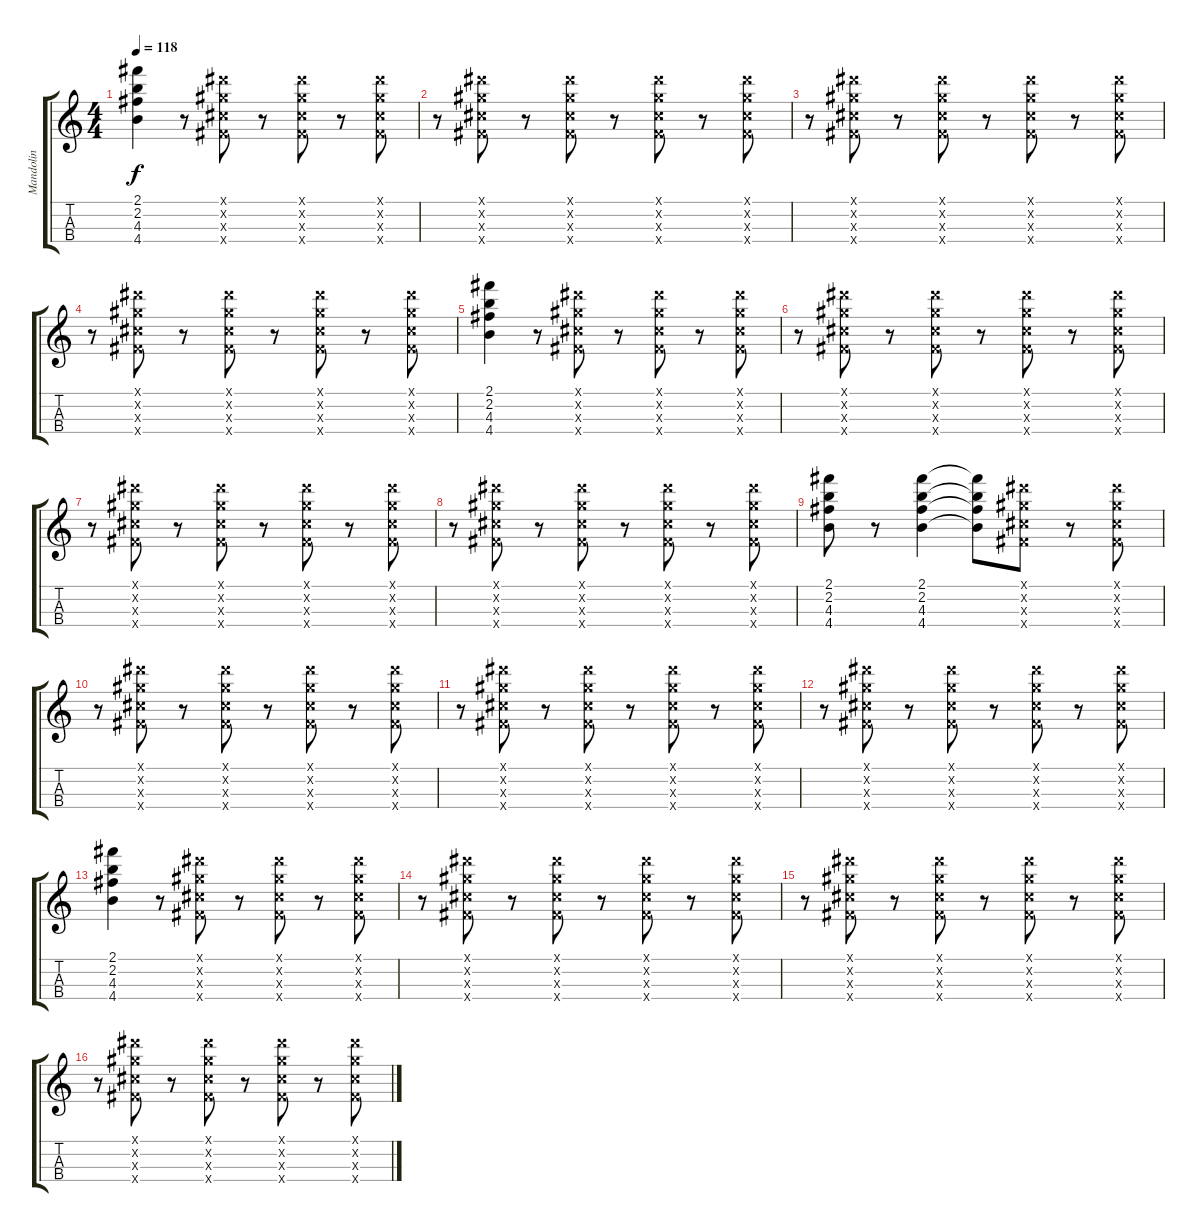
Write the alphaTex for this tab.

\track ("Mandolin" "Mandolin") {instrument acousticguitarnylon}
\staff {score tabs}
\tuning (E5 A4 D4 G3) {hide}
\ts (4 4)
\tempo 118
\clef g2
\ks c
(2.1 2.2 4.3 4.4).4{dy f} r.8 (-1.1{x} -1.2{x} -1.3{x} -1.4{x}).8 r.8 (-1.1{x} -1.2{x} -1.3{x} -1.4{x}).8 r.8 (-1.1{x} -1.2{x} -1.3{x} -1.4{x}).8 |
r.8 (-1.1{x} -1.2{x} -1.3{x} -1.4{x}).8 r.8 (-1.1{x} -1.2{x} -1.3{x} -1.4{x}).8 r.8 (-1.1{x} -1.2{x} -1.3{x} -1.4{x}).8 r.8 (-1.1{x} -1.2{x} -1.3{x} -1.4{x}).8 |
r.8 (-1.1{x} -1.2{x} -1.3{x} -1.4{x}).8 r.8 (-1.1{x} -1.2{x} -1.3{x} -1.4{x}).8 r.8 (-1.1{x} -1.2{x} -1.3{x} -1.4{x}).8 r.8 (-1.1{x} -1.2{x} -1.3{x} -1.4{x}).8 |
r.8 (-1.1{x} -1.2{x} -1.3{x} -1.4{x}).8 r.8 (-1.1{x} -1.2{x} -1.3{x} -1.4{x}).8 r.8 (-1.1{x} -1.2{x} -1.3{x} -1.4{x}).8 r.8 (-1.1{x} -1.2{x} -1.3{x} -1.4{x}).8 |
(2.1 2.2 4.3 4.4).4 r.8 (-1.1{x} -1.2{x} -1.3{x} -1.4{x}).8 r.8 (-1.1{x} -1.2{x} -1.3{x} -1.4{x}).8 r.8 (-1.1{x} -1.2{x} -1.3{x} -1.4{x}).8 |
r.8 (-1.1{x} -1.2{x} -1.3{x} -1.4{x}).8 r.8 (-1.1{x} -1.2{x} -1.3{x} -1.4{x}).8 r.8 (-1.1{x} -1.2{x} -1.3{x} -1.4{x}).8 r.8 (-1.1{x} -1.2{x} -1.3{x} -1.4{x}).8 |
r.8 (-1.1{x} -1.2{x} -1.3{x} -1.4{x}).8 r.8 (-1.1{x} -1.2{x} -1.3{x} -1.4{x}).8 r.8 (-1.1{x} -1.2{x} -1.3{x} -1.4{x}).8 r.8 (-1.1{x} -1.2{x} -1.3{x} -1.4{x}).8 |
r.8 (-1.1{x} -1.2{x} -1.3{x} -1.4{x}).8 r.8 (-1.1{x} -1.2{x} -1.3{x} -1.4{x}).8 r.8 (-1.1{x} -1.2{x} -1.3{x} -1.4{x}).8 r.8 (-1.1{x} -1.2{x} -1.3{x} -1.4{x}).8 |
(2.1 2.2 4.3 4.4).8 r.8 (2.1 2.2 4.3 4.4).4 (2.1{t} 2.2{t} 4.3{t} 4.4{t}).8 (-1.1{x} -1.2{x} -1.3{x} -1.4{x}).8 r.8 (-1.1{x} -1.2{x} -1.3{x} -1.4{x}).8 |
r.8 (-1.1{x} -1.2{x} -1.3{x} -1.4{x}).8 r.8 (-1.1{x} -1.2{x} -1.3{x} -1.4{x}).8 r.8 (-1.1{x} -1.2{x} -1.3{x} -1.4{x}).8 r.8 (-1.1{x} -1.2{x} -1.3{x} -1.4{x}).8 |
r.8 (-1.1{x} -1.2{x} -1.3{x} -1.4{x}).8 r.8 (-1.1{x} -1.2{x} -1.3{x} -1.4{x}).8 r.8 (-1.1{x} -1.2{x} -1.3{x} -1.4{x}).8 r.8 (-1.1{x} -1.2{x} -1.3{x} -1.4{x}).8 |
r.8 (-1.1{x} -1.2{x} -1.3{x} -1.4{x}).8 r.8 (-1.1{x} -1.2{x} -1.3{x} -1.4{x}).8 r.8 (-1.1{x} -1.2{x} -1.3{x} -1.4{x}).8 r.8 (-1.1{x} -1.2{x} -1.3{x} -1.4{x}).8 |
(2.1 2.2 4.3 4.4).4 r.8 (-1.1{x} -1.2{x} -1.3{x} -1.4{x}).8 r.8 (-1.1{x} -1.2{x} -1.3{x} -1.4{x}).8 r.8 (-1.1{x} -1.2{x} -1.3{x} -1.4{x}).8 |
r.8 (-1.1{x} -1.2{x} -1.3{x} -1.4{x}).8 r.8 (-1.1{x} -1.2{x} -1.3{x} -1.4{x}).8 r.8 (-1.1{x} -1.2{x} -1.3{x} -1.4{x}).8 r.8 (-1.1{x} -1.2{x} -1.3{x} -1.4{x}).8 |
r.8 (-1.1{x} -1.2{x} -1.3{x} -1.4{x}).8 r.8 (-1.1{x} -1.2{x} -1.3{x} -1.4{x}).8 r.8 (-1.1{x} -1.2{x} -1.3{x} -1.4{x}).8 r.8 (-1.1{x} -1.2{x} -1.3{x} -1.4{x}).8 |
r.8 (-1.1{x} -1.2{x} -1.3{x} -1.4{x}).8 r.8 (-1.1{x} -1.2{x} -1.3{x} -1.4{x}).8 r.8 (-1.1{x} -1.2{x} -1.3{x} -1.4{x}).8 r.8 (-1.1{x} -1.2{x} -1.3{x} -1.4{x}).8
